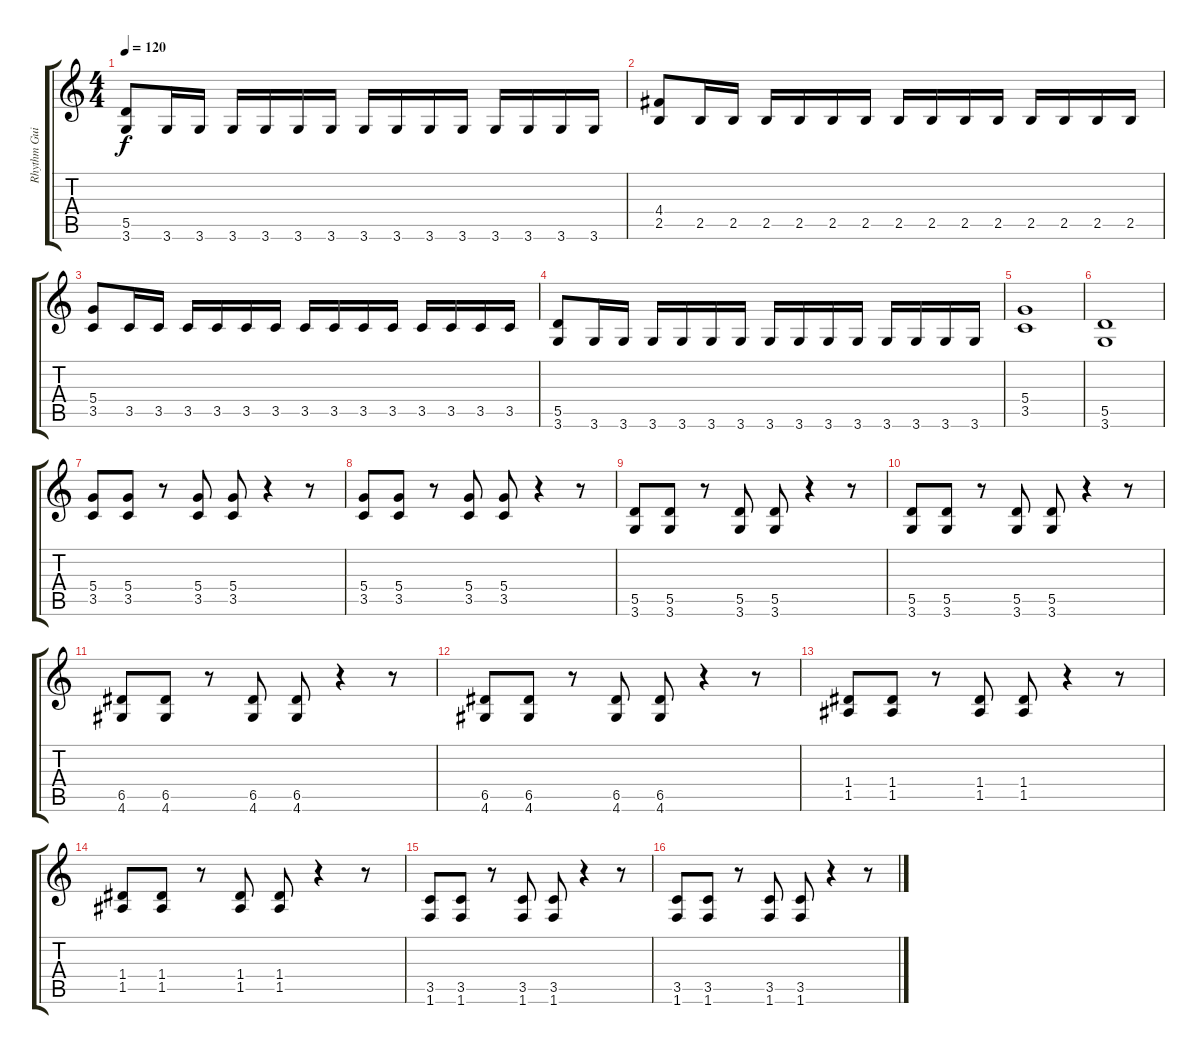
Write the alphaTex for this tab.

\track ("Rhythm Guitar" "Rhythm Gui") {instrument distortionguitar}
\staff {score tabs}
\tuning (E4 B3 G3 D3 A2 E2) {hide}
\ts (4 4)
\tempo 120
\clef g2
\ks c
(5.5 3.6).8{dy f} 3.6.16 3.6.16 3.6.16 3.6.16 3.6.16 3.6.16 3.6.16 3.6.16 3.6.16 3.6.16 3.6.16 3.6.16 3.6.16 3.6.16 |
(4.4 2.5).8 2.5.16 2.5.16 2.5.16 2.5.16 2.5.16 2.5.16 2.5.16 2.5.16 2.5.16 2.5.16 2.5.16 2.5.16 2.5.16 2.5.16 |
(5.4 3.5).8 3.5.16 3.5.16 3.5.16 3.5.16 3.5.16 3.5.16 3.5.16 3.5.16 3.5.16 3.5.16 3.5.16 3.5.16 3.5.16 3.5.16 |
(5.5 3.6).8 3.6.16 3.6.16 3.6.16 3.6.16 3.6.16 3.6.16 3.6.16 3.6.16 3.6.16 3.6.16 3.6.16 3.6.16 3.6.16 3.6.16 |
(5.4 3.5).1 |
(5.5 3.6).1 |
(5.4 3.5).8 (5.4 3.5).8 r.8 (5.4 3.5).8 (5.4 3.5).8 r.4 r.8 |
(5.4 3.5).8 (5.4 3.5).8 r.8 (5.4 3.5).8 (5.4 3.5).8 r.4 r.8 |
(5.5 3.6).8 (5.5 3.6).8 r.8 (5.5 3.6).8 (5.5 3.6).8 r.4 r.8 |
(5.5 3.6).8 (5.5 3.6).8 r.8 (5.5 3.6).8 (5.5 3.6).8 r.4 r.8 |
(6.5 4.6).8 (6.5 4.6).8 r.8 (6.5 4.6).8 (6.5 4.6).8 r.4 r.8 |
(6.5 4.6).8 (6.5 4.6).8 r.8 (6.5 4.6).8 (6.5 4.6).8 r.4 r.8 |
(1.4 1.5).8 (1.4 1.5).8 r.8 (1.4 1.5).8 (1.4 1.5).8 r.4 r.8 |
(1.4 1.5).8 (1.4 1.5).8 r.8 (1.4 1.5).8 (1.4 1.5).8 r.4 r.8 |
(3.5 1.6).8 (3.5 1.6).8 r.8 (3.5 1.6).8 (3.5 1.6).8 r.4 r.8 |
(3.5 1.6).8 (3.5 1.6).8 r.8 (3.5 1.6).8 (3.5 1.6).8 r.4 r.8
